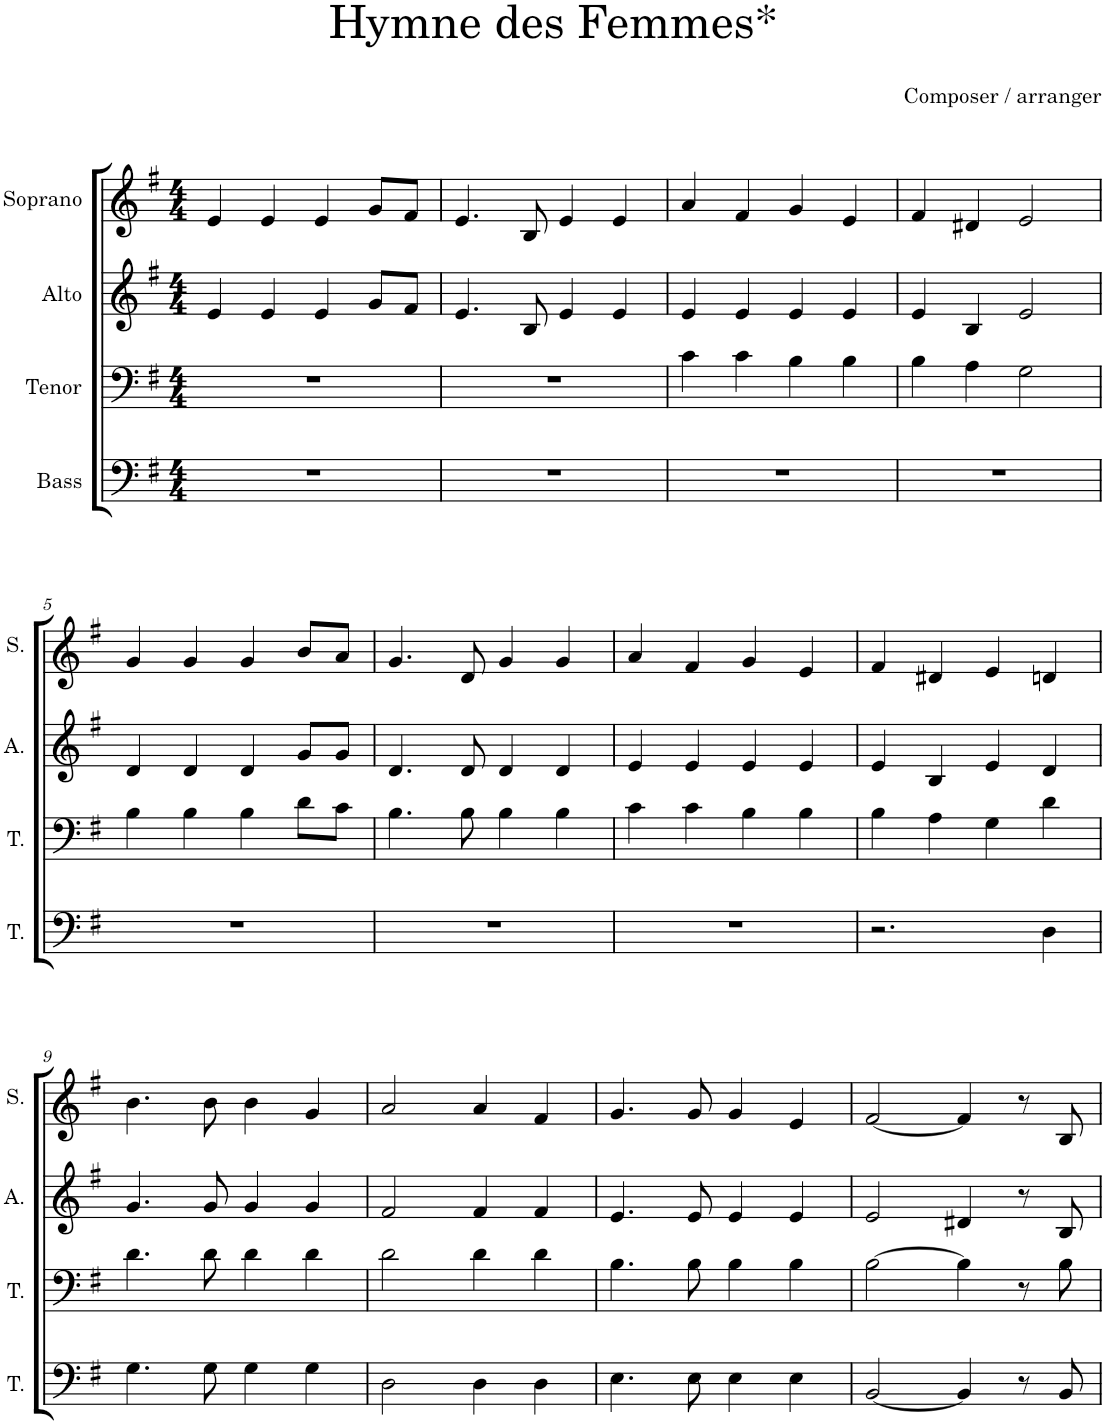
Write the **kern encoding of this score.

**kern	**kern	**kern	**kern
*part4	*part3	*part2	*part1
*staff4	*staff3	*staff2	*staff1
*I"Bass	*I"Tenor	*I"Alto	*I"Soprano
*	*I'T.	*I'A.	*I'S.
*clefF4	*clefF4	*clefG2	*clefG2
*k[f#]	*k[f#]	*k[f#]	*k[f#]
*M4/4	*M4/4	*M4/4	*M4/4
=1	=1	=1	=1
1r	1r	4e/	4e/
.	.	4e/	4e/
.	.	4e/	4e/
.	.	8g/L	8g/L
.	.	8f#/J	8f#/J
=2	=2	=2	=2
1r	1r	4.e/	4.e/
.	.	8B/	8B/
.	.	4e/	4e/
.	.	4e/	4e/
=3	=3	=3	=3
1r	4c\	4e/	4a/
.	4c\	4e/	4f#/
.	4B\	4e/	4g/
.	4B\	4e/	4e/
=4	=4	=4	=4
1r	4B\	4e/	4f#/
.	4A\	4B/	4d#X/
.	2G\	2e/	2e/
!!LO:LB:g=z
=5	=5	=5	=5
1r	4B\	4d/	4g/
.	4B\	4d/	4g/
.	4B\	4d/	4g/
.	8d\L	8g/L	8b/L
.	8c\J	8g/J	8a/J
=6	=6	=6	=6
1r	4.B\	4.d/	4.g/
.	8B\	8d/	8d/
.	4B\	4d/	4g/
.	4B\	4d/	4g/
=7	=7	=7	=7
1r	4c\	4e/	4a/
.	4c\	4e/	4f#/
.	4B\	4e/	4g/
.	4B\	4e/	4e/
=8	=8	=8	=8
2.r	4B\	4e/	4f#/
.	4A\	4B/	4d#X/
.	4G\	4e/	4e/
4D\	4d\	4d/	4dn/
!!LO:LB:g=z
=9	=9	=9	=9
4.G\	4.d\	4.g/	4.b\
8G\	8d\	8g/	8b\
4G\	4d\	4g/	4b\
4G\	4d\	4g/	4g/
=10	=10	=10	=10
2D\	2d\	2f#/	2a/
4D\	4d\	4f#/	4a/
4D\	4d\	4f#/	4f#/
=11	=11	=11	=11
4.E\	4.B\	4.e/	4.g/
8E\	8B\	8e/	8g/
4E\	4B\	4e/	4g/
4E\	4B\	4e/	4e/
=12	=12	=12	=12
[2BB/	[2B\	2e/	[2f#/
4BB/]	4B\]	4d#X/	4f#/]
8r	8r	8r	8r
8BB/	8B\	8B/	8B/
=	=	=	=
*-	*-	*-	*-
